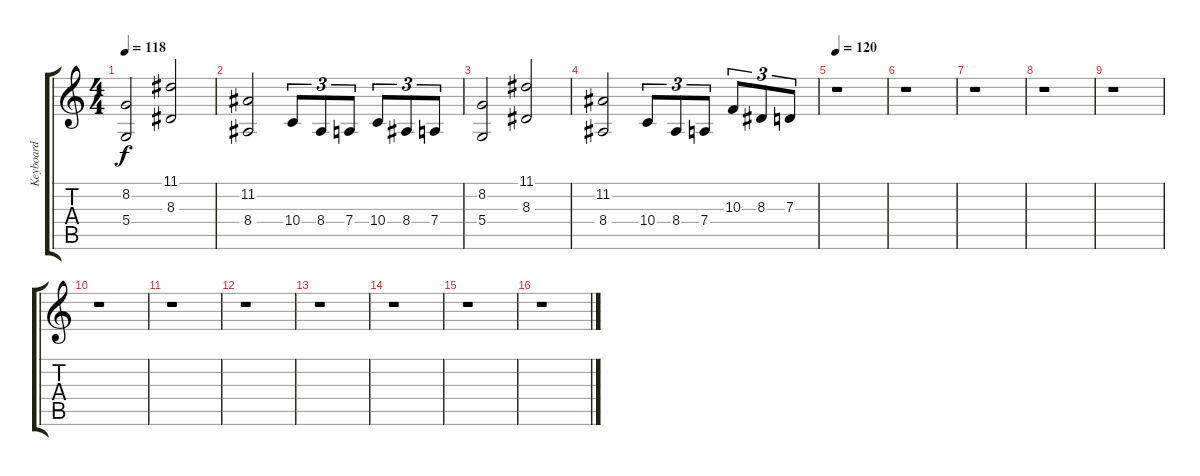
\track ("Keyboard" "Keyboard") {instrument pad4choir}
\staff {score tabs}
\tuning (E4 B3 G3 D3 A2 D2) {hide}
\ts (4 4)
\tempo 118
\clef g2
\ks c
(8.2 5.4).2{dy f} (11.1 8.3).2 |
(11.2 8.4).2 10.4.8{tu (3 2)} 8.4.8{tu (3 2)} 7.4.8{tu (3 2)} 10.4.8{tu (3 2)} 8.4.8{tu (3 2)} 7.4.8{tu (3 2)} |
(8.2 5.4).2 (11.1 8.3).2 |
(11.2 8.4).2 10.4.8{tu (3 2)} 8.4.8{tu (3 2)} 7.4.8{tu (3 2)} 10.3.8{tu (3 2)} 8.3.8{tu (3 2)} 7.3.8{tu (3 2)} |
\tempo 120
r.1 |
r.1 |
r.1 |
r.1 |
r.1 |
r.1 |
r.1 |
r.1 |
r.1 |
r.1 |
r.1 |
r.1
